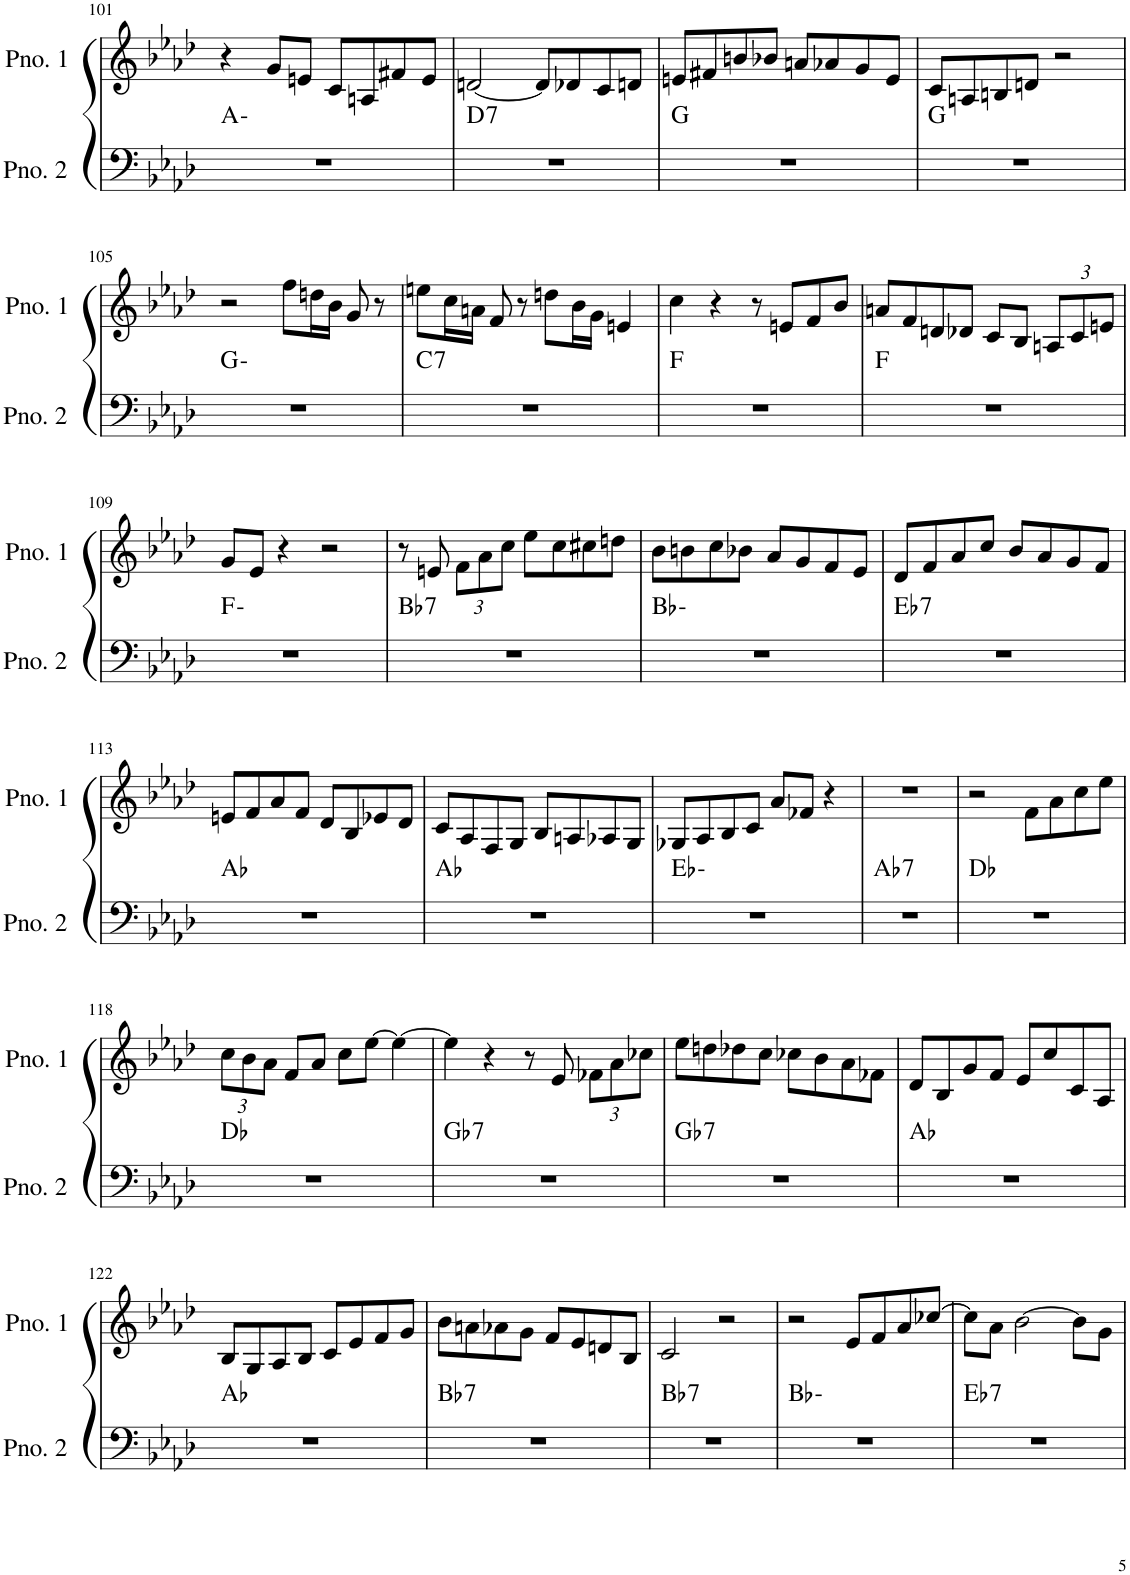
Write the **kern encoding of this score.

**kern	**harte	**kern
*part2	*part2	*part1
*staff2	*	*staff1
*I"ピアノ 2	*	*I"ピアノ 1
!!LO:PB:g=z
*clefF4	*	*clefG2
*k[b-e-a-d-]	*	*k[b-e-a-d-]
*M4/4	*	*M4/4
=101	=101	=101
1r	A:min	4r
.	.	8g/L
.	.	8en/J
.	.	8c/L
.	.	8An/
.	.	8f#X/
.	.	8e/J
=102	=102	=102
!	!LO:H:kt=7	!
1r	D:7	[2dn/
.	.	8d/L]
.	.	8d-X/
.	.	8c/
.	.	8dn/J
=103	=103	=103
1r	G:maj	8en/L
.	.	8f#X/
.	.	8bn/
.	.	8b-X/J
.	.	8an/L
.	.	8a-X/
.	.	8g/
.	.	8e/J
=104	=104	=104
1r	G:maj	8c/L
.	.	8An/
.	.	8Bn/
.	.	8dn/J
.	.	2r
!!LO:LB:g=z
=105	=105	=105
1r	G:min	2r
.	.	8ff\L
.	.	16ddn\L
.	.	16b-\JJ
.	.	8g/
.	.	8r
=106	=106	=106
!	!LO:H:kt=7	!
1r	C:7	8een\L
.	.	16cc\L
.	.	16an\JJ
.	.	8f/
.	.	8r
.	.	8ddn\L
.	.	16b-\L
.	.	16g\JJ
.	.	4en/
=107	=107	=107
1r	F:maj	4cc\
.	.	4r
.	.	8r
.	.	8en/L
.	.	8f/
.	.	8b-/J
=108	=108	=108
1r	F:maj	8an/L
.	.	8f/
.	.	8dn/
.	.	8d-X/J
.	.	8c/L
.	.	8B-/J
*	*	*Xbrackettup
.	.	12An/L
.	.	12c/
.	.	12en/J
!!LO:LB:g=z
=109	=109	=109
1r	F:min	8g/L
.	.	8e-/J
.	.	4r
.	.	2r
=110	=110	=110
!	!LO:H:kt=7	!
1r	Bb:7	8r
.	.	8en/
.	.	12f\L
.	.	12a-\
.	.	12cc\J
.	.	8ee-\L
.	.	8cc\
.	.	8cc#X\
.	.	8ddn\J
=111	=111	=111
1r	Bb:min	8b-\L
.	.	8bn\
.	.	8cc\
.	.	8b-X\J
.	.	8a-/L
.	.	8g/
.	.	8f/
.	.	8e-/J
=112	=112	=112
!	!LO:H:kt=7	!
1r	Eb:7	8d-/L
.	.	8f/
.	.	8a-/
.	.	8cc/J
.	.	8b-/L
.	.	8a-/
.	.	8g/
.	.	8f/J
!!LO:LB:g=z
=113	=113	=113
1r	Ab:maj	8en/L
.	.	8f/
.	.	8a-/
.	.	8f/J
.	.	8d-/L
.	.	8B-/
.	.	8e-X/
.	.	8d-/J
=114	=114	=114
1r	Ab:maj	8c/L
.	.	8A-/
.	.	8F/
.	.	8G/J
.	.	8B-/L
.	.	8An/
.	.	8A-X/
.	.	8G/J
=115	=115	=115
1r	Eb:min	8G-X/L
.	.	8A-/
.	.	8B-/
.	.	8c/J
.	.	8a-/L
.	.	8f-X/J
.	.	4r
=116	=116	=116
!	!LO:H:kt=7	!
1r	Ab:7	1r
=117	=117	=117
1r	Db:maj	2r
.	.	8f\L
.	.	8a-\
.	.	8cc\
.	.	8ee-\J
!!LO:LB:g=z
=118	=118	=118
1r	Db:maj	12cc\L
.	.	12b-\
.	.	12a-\J
.	.	8f/L
.	.	8a-/J
.	.	8cc\L
.	.	[8ee-\J
.	.	4ee-\_
=119	=119	=119
!	!LO:H:kt=7	!
1r	Gb:7	4ee-\]
.	.	4r
.	.	8r
.	.	8e-/
.	.	12f-X\L
.	.	12a-\
.	.	12cc-X\J
=120	=120	=120
!	!LO:H:kt=7	!
1r	Gb:7	8ee-\L
.	.	8ddn\
.	.	8dd-X\
.	.	8cc\J
.	.	8cc-X\L
.	.	8b-\
.	.	8a-\
.	.	8f-X\J
=121	=121	=121
1r	Ab:maj	8d-/L
.	.	8B-/
.	.	8g/
.	.	8f/J
.	.	8e-/L
.	.	8cc/
.	.	8c/
.	.	8A-/J
!!LO:LB:g=z
=122	=122	=122
1r	Ab:maj	8B-/L
.	.	8G/
.	.	8A-/
.	.	8B-/J
.	.	8c/L
.	.	8e-/
.	.	8f/
.	.	8g/J
=123	=123	=123
!	!LO:H:kt=7	!
1r	Bb:7	8b-\L
.	.	8an\
.	.	8a-X\
.	.	8g\J
.	.	8f/L
.	.	8e-/
.	.	8dn/
.	.	8B-/J
=124	=124	=124
!	!LO:H:kt=7	!
1r	Bb:7	2c/
.	.	2r
=125	=125	=125
1r	Bb:min	2r
.	.	8e-/L
.	.	8f/
.	.	8a-/
.	.	[8cc-X/J
=126	=126	=126
!	!LO:H:kt=7	!
1r	Eb:7	8cc-\L]
.	.	8a-\J
.	.	[2b-\
.	.	8b-\L]
.	.	8g\J
=	=	=
*-	*-	*-
